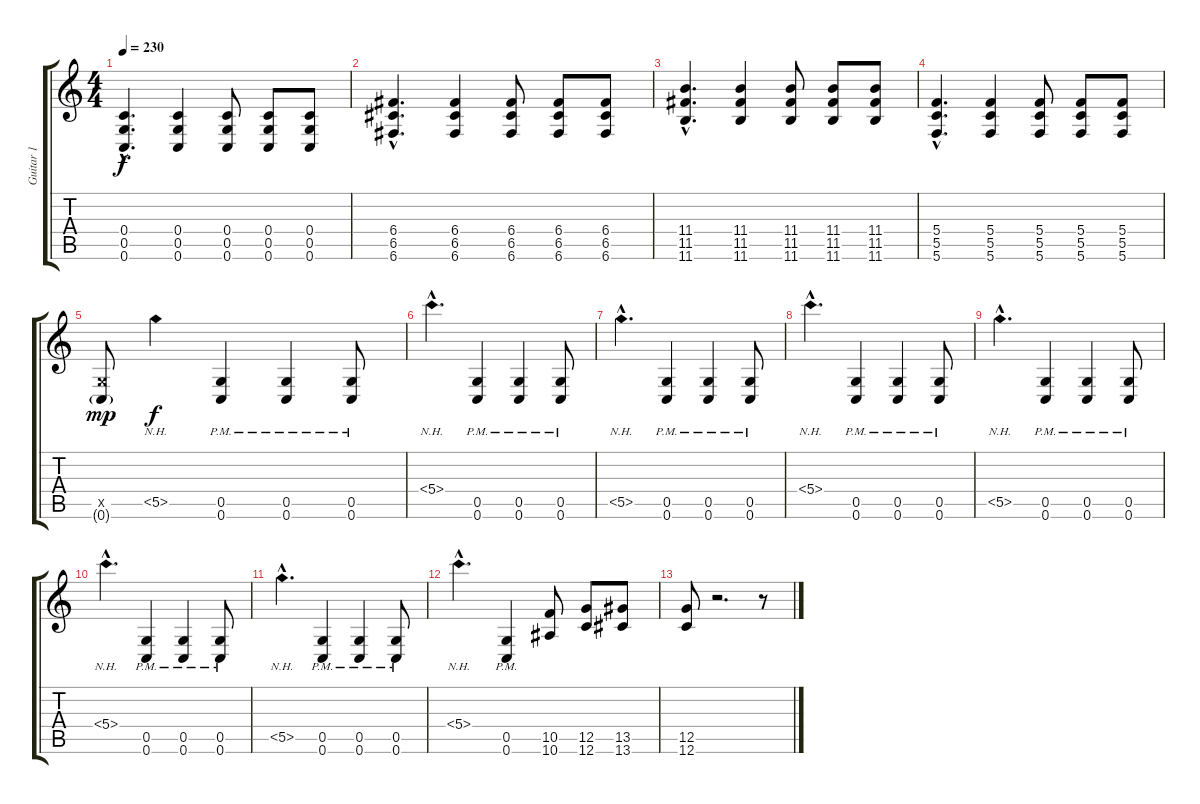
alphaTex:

\track ("Guitar 1" "Guitar 1") {instrument distortionguitar}
\staff {score tabs}
\tuning (D4 A3 F3 C3 G2 C2) {hide}
\ts (4 4)
\tempo 230
\clef g2
\ks c
(0.4{hac} 0.5{hac} 0.6{hac}).4{d dy f} (0.4 0.5 0.6).4 (0.4 0.5 0.6).8 (0.4 0.5 0.6).8 (0.4 0.5 0.6).8 |
(6.4{hac} 6.5{hac} 6.6{hac}).4{d} (6.4 6.5 6.6).4 (6.4 6.5 6.6).8 (6.4 6.5 6.6).8 (6.4 6.5 6.6).8 |
(11.4{hac} 11.5{hac} 11.6{hac}).4{d} (11.4 11.5 11.6).4 (11.4 11.5 11.6).8 (11.4 11.5 11.6).8 (11.4 11.5 11.6).8 |
(5.4{hac} 5.5{hac} 5.6{hac}).4{d} (5.4 5.5 5.6).4 (5.4 5.5 5.6).8 (5.4 5.5 5.6).8 (5.4 5.5 5.6).8 |
(0.5{x} 0.6{g}).8{dy mp} 5.5{nh}.4{dy f} (0.5{pm} 0.6{pm}).4 (0.5{pm} 0.6{pm}).4 (0.5{pm} 0.6{pm}).8 |
5.4{nh hac}.4{d} (0.5{pm} 0.6{pm}).4 (0.5{pm} 0.6{pm}).4 (0.5{pm} 0.6{pm}).8 |
5.5{nh hac}.4{d} (0.5{pm} 0.6{pm}).4 (0.5{pm} 0.6{pm}).4 (0.5{pm} 0.6{pm}).8 |
5.4{nh hac}.4{d} (0.5{pm} 0.6{pm}).4 (0.5{pm} 0.6{pm}).4 (0.5{pm} 0.6{pm}).8 |
5.5{nh hac}.4{d} (0.5{pm} 0.6{pm}).4 (0.5{pm} 0.6{pm}).4 (0.5{pm} 0.6{pm}).8 |
5.4{nh hac}.4{d} (0.5{pm} 0.6{pm}).4 (0.5{pm} 0.6{pm}).4 (0.5{pm} 0.6{pm}).8 |
5.5{nh hac}.4{d} (0.5{pm} 0.6{pm}).4 (0.5{pm} 0.6{pm}).4 (0.5{pm} 0.6{pm}).8 |
5.4{nh hac}.4{d} (0.5{pm} 0.6{pm}).4 (10.5 10.6).8 (12.5 12.6).8 (13.5 13.6).8 |
(12.5 12.6).8 r.2{d} r.8
